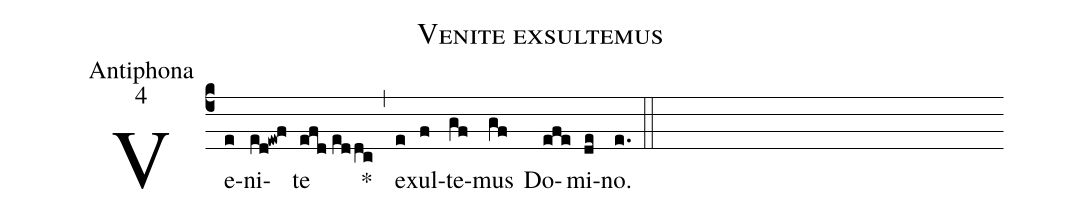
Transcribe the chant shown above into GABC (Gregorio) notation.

name:Venite exsultemus;
office-part:Antiphona;
mode:4;
%%
(c4) Ve(e)ni(ed!ew!f)te(efd//ed/dc) *(,) e(e)xul(f)te(gf)mus(gf) Do(efe)mi(de)no.(e.) (::)
